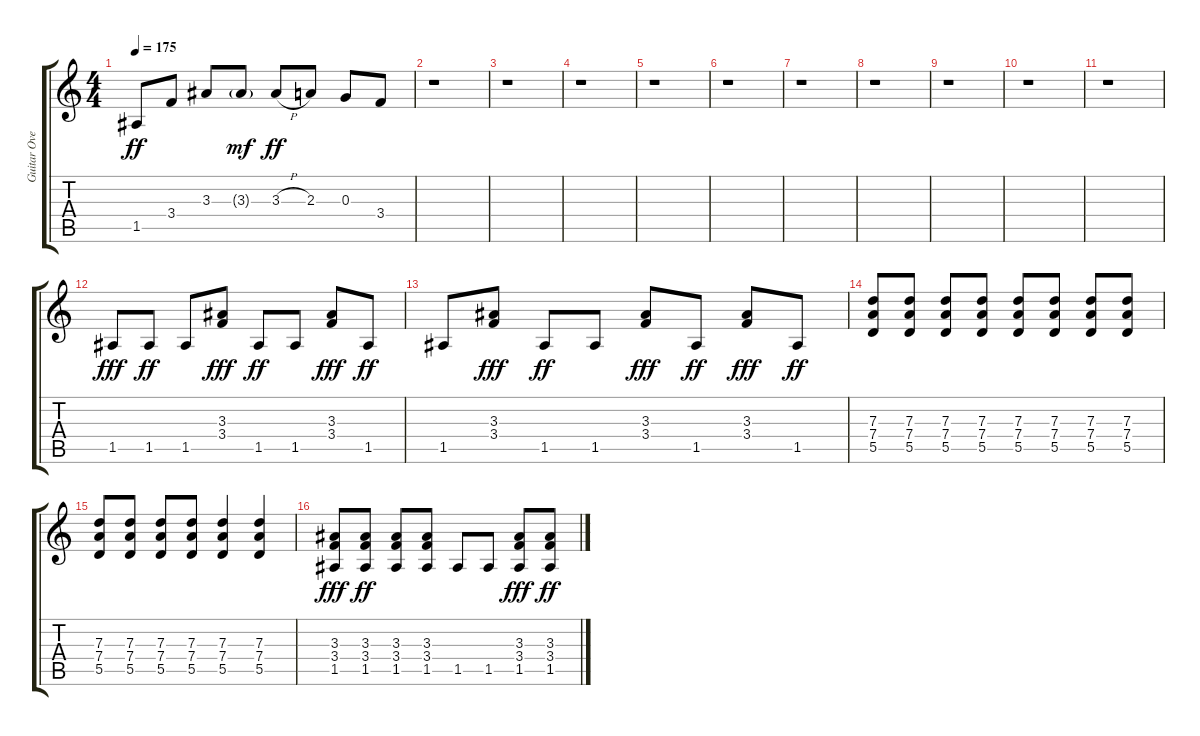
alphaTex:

\track ("Guitar Overdub" "Guitar Ove") {instrument overdrivenguitar}
\staff {score tabs}
\tuning (E4 B3 G3 D3 A2 E2) {hide}
\ts (4 4)
\tempo 175
\clef g2
\ks c
1.5.8{dy ff} 3.4.8 3.3.8 3.3{g}.8{dy mf} 3.3{h}.8{dy ff} 2.3.8 0.3.8 3.4.8 |
r.1 |
r.1 |
r.1 |
r.1 |
r.1 |
r.1 |
r.1 |
r.1 |
r.1 |
r.1 |
1.5.8{dy fff} 1.5.8{dy ff} 1.5.8 (3.3 3.4).8{dy fff} 1.5.8{dy ff} 1.5.8 (3.3 3.4).8{dy fff} 1.5.8{dy ff} |
1.5.8 (3.3 3.4).8{dy fff} 1.5.8{dy ff} 1.5.8 (3.3 3.4).8{dy fff} 1.5.8{dy ff} (3.3 3.4).8{dy fff} 1.5.8{dy ff} |
(7.3 7.4 5.5).8 (7.3 7.4 5.5).8 (7.3 7.4 5.5).8 (7.3 7.4 5.5).8 (7.3 7.4 5.5).8 (7.3 7.4 5.5).8 (7.3 7.4 5.5).8 (7.3 7.4 5.5).8 |
(7.3 7.4 5.5).8 (7.3 7.4 5.5).8 (7.3 7.4 5.5).8 (7.3 7.4 5.5).8 (7.3 7.4 5.5).4 (7.3 7.4 5.5).4 |
(3.3 3.4 1.5).8{dy fff} (3.3 3.4 1.5).8{dy ff} (3.3 3.4 1.5).8 (3.3 3.4 1.5).8 1.5.8 1.5.8 (3.3 3.4 1.5).8{dy fff} (3.3 3.4 1.5).8{dy ff}
